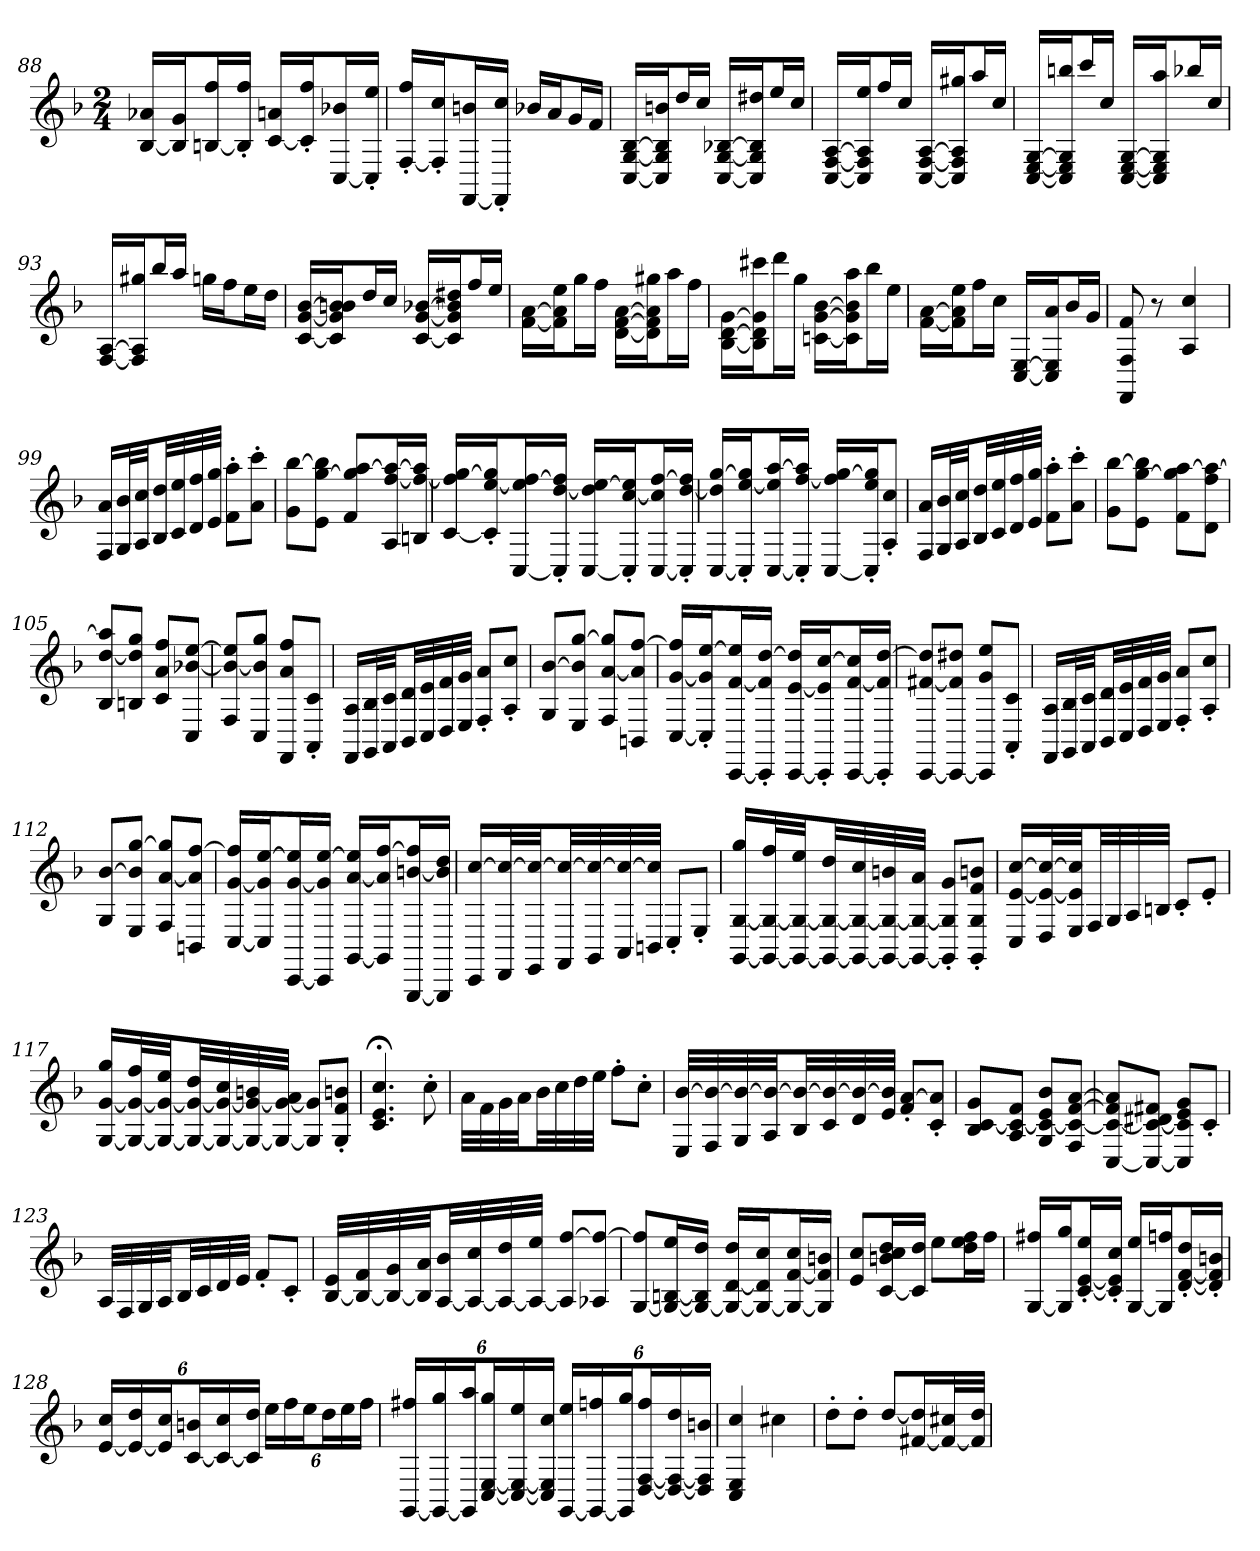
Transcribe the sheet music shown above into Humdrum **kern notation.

**kern
*part1
*staff1
*clefG2
*k[b-]
*F:
*M2/4
=88
[16B- 16a-XLL
16B-] 16gJ
[16Bn 16ffL
16B]' 16ff'JJ
[16c 16anLL
16c]' 16ff'J
[16C 16b-XL
16C]' 16ee'JJ
=89
[16F' 16ff'LL
16F]' 16cc'J
[16FF 16bnL
16FF]' 16cc'JJ
16b-XLL
16aJ
16gL
16fJJ
=90
[16C [16G [16B-LL
16C] 16G] 16B-] 16bnJ
16ddL
16ccJJ
[16C [16G [16B-XLL
16C] 16G] 16B-] 16dd#XJ
16eeL
16ccJJ
=91
[16C [16F [16ALL
16C] 16F] 16A] 16eeJ
16ffL
16ccJJ
[16C [16F [16ALL
16C] 16F] 16A] 16gg#XJ
16aaL
16ccJJ
=92
[16C [16E [16GLL
16C] 16E] 16G] 16bbnJ
16cccL
16ccJJ
[16C [16E [16GLL
16C] 16E] 16G] 16aaJ
16bb-XL
16ccJJ
=93
[16F [16ALL
16F] 16A] 16gg#XJ
16bb-L
16aaJJ
16ggnLL
16ffJ
16eeL
16ddJJ
=94
[16c [16g [16b-LL
16c] 16g] 16b-] 16bnJ
16ddL
16ccJJ
[16c [16g [16b-XLL
16c] 16g] 16b-] 16dd#XJ
16ffL
16eeJJ
=95
[16f [16aLL
16f] 16a] 16eeJ
16ggL
16ffJJ
[16d [16f [16aLL
16d] 16f] 16a] 16gg#XJ
16aaL
16ffJJ
=96
[16B- [16d [16gLL
16B-] 16d] 16g] 16ccc#XJ
16dddL
16ggJJ
[16cn [16g [16b-LL
16c] 16g] 16b-] 16aaJ
16bb-L
16eeJJ
=97
[16f [16aLL
16f] 16a] 16eeJ
16ffL
16ccJJ
[16C [16ELL
16C] 16E] 16aJ
16b-L
16gJJ
=98
8FF 8F 8f
8r
4A 4cc
=99
16F 16aLL
32G 32b-L
32A 32ccJJ
32B- 32ddLL
32c 32ee
32d 32ff
32e 32ggJJJ
8f' 8aa'L
8a' 8ccc'J
=100
8g [8bb-L
8e [8gg 8bb-]J
8f 8gg] [8aaL
16A [16ff 16aa_L
16Bn 16ff_ 16aa]JJ
=101
[16c 16ff] [16ggLL
16c]' [16ee' 16gg]'J
[16C 16ee] [16ffL
16C]' [16dd' 16ff]'JJ
[16C 16dd] [16eeLL
16C]' [16cc' 16ee]'J
[16C 16cc] [16ffL
16C]' [16dd' 16ff]'JJ
=102
[16C 16dd] [16ggLL
16C]' [16ee' 16gg]'J
[16C 16ee] [16aaL
16C]' [16ff' 16aa]'JJ
[16C 16ff] [16ggLL
16C]' 16ee' 16gg]'J
8A' 8cc'J
=103
16F 16aLL
32G 32b-L
32A 32ccJJ
32B- 32ddLL
32c 32ee
32d 32ff
32e 32ggJJJ
8f' 8aa'L
8a' 8ccc'J
=104
8g [8bb-L
8e [8gg 8bb-]J
8f 8gg] [8aaL
8d 8ff 8aa_J
=105
8B- [8dd 8aa]L
8Bn 8dd] 8ggJ
8c 8a 8ffL
8C [8b-X [8eeJ
=106
8F 8b-_ 8ee]L
8C 8b-] 8ggJ
8FF 8a 8ffL
8AA' 8c'J
=107
16FF 16ALL
32GG 32B-L
32AA 32cJJ
32BB- 32dLL
32C 32e
32D 32f
32E 32gJJJ
8F' 8a'L
8A' 8cc'J
=108
8G [8b-L
8E 8b-] [8ggJ
8F [8a 8gg]L
8BBn 8a] [8ffJ
=109
[16C [16g 16ff]LL
16C]' 16g]' [16ee'J
[16CC [16f 16ee]L
16CC]' 16f]' [16dd'JJ
[16CC [16e 16dd]LL
16CC]' 16e]' [16cc'J
[16CC [16f 16cc]L
16CC]' 16f]' [16dd'JJ
=110
[8CC [8f#X 8dd]L
8CC_ 8f#] 8dd#XJ
8CC] 8g 8eeL
8AA' 8c'J
=111
16FF 16ALL
32GG 32B-L
32AA 32cJJ
32BB- 32dLL
32C 32e
32D 32f
32E 32gJJJ
8F' 8a'L
8A' 8cc'J
=112
8G [8b-L
8E 8b-] [8ggJ
8F [8a 8gg]L
8BBn 8a] [8ffJ
=113
[16C [16g 16ff]LL
16C] 16g] [16eeJ
[16CC [16g 16ee]L
16CC] 16g] [16eeJJ
[16GG [16a 16ee]LL
16GG] 16a] [16ffJ
[16GGG [16bn 16ff]L
16GGG] 16b] 16ddJJ
=114
16CC [16ccLL
32DD 32cc_L
32EE 32cc_JJ
32FF 32cc_LL
32GG 32cc_
32AA 32cc_
32BBn 32cc]JJJ
8C'L
8E'J
=115
[16GG [16G 16ggLL
32GG_ 32G_ 32ffL
32GG_ 32G_ 32eeJJ
32GG_ 32G_ 32ddLL
32GG_ 32G_ 32cc
32GG_ 32G_ 32bn
32GG_ 32G_ 32aJJJ
8GG]' 8G]' 8g'L
8GG' 8G' 8f' 8bn'J
=116
16C [16e [16ccLL
32D 32e_ 32cc_L
32E 32e] 32cc]JJ
32FLL
32G
32A
32BnJJJ
8c'L
8e'J
=117
[16G [16g 16ggLL
32G_ 32g_ 32ffL
32G_ 32g_ 32eeJJ
32G_ 32g_ 32ddLL
32G_ 32g_ 32cc
32G_ 32g_ 32bn
32G_ 32g_ 32aJJJ
8G] 8g]L
8G' 8f' 8bn'J
=118
4.c;< 4.e;< 4.cc;<
8cc'
=119
32aLLL
32f
32g
32aJJ
32b-LL
32cc
32dd
32eeJJJ
8ff'L
8cc'J
=120
32E [32b-LLL
32F 32b-_
32G 32b-_
32A 32b-_JJ
32B- 32b-_LL
32c 32b-_
32d 32b-_
32e 32b-]JJJ
8f' [8a'L
8c' 8a]'J
=121
8B- [8c 8gL
8A 8c_ 8fJ
8G 8c_ 8e 8b-L
8F 8c_ [8f [8aJ
=122
[8C 8c_ 8f] 8a]L
8C_ 8c_ 8d#X 8f#XJ
8C] 8c] 8e 8gL
8c'J
=123
32ALLL
32F
32G
32AJJ
32B-LL
32c
32d
32eJJJ
8f'L
8c'J
=124
[32B- 32eLLL
32B-_ 32f
32B-_ 32g
32B-] 32aJJ
[32A 32b-LL
32A_ 32cc
32A_ 32dd
32A_ 32eeJJJ
8A] [8ffL
8A-X 8ff_J
=125
[8G 8ff]L
16G_ [16Bn 16eeL
16G_ 16B] 16ddJJ
16G_ [16d 16ddLL
16G_ 16d] 16ccJ
16G_ [16f 16ccL
16G] 16f] 16bnJJ
=126
8e 8ccL
[16c 16bn 16cc 16ddL
16c] 16ddJJ
8eeL
16dd 16ee 16ffL
16ffJJ
=127
[16G 16ff#XLL
16G] 16ggJ
[16c' [16e' 16ee'L
16c]' 16e]' 16cc'JJ
[16G 16eeLL
16G] 16ffnJ
[16d' [16f' 16dd'L
16d]' 16f]' 16bn'JJ
=128
[24e 24ccLL
24e_ 24dd
24e] 24ccJ
[24c 24bnL
24c_ 24cc
24c] 24ddJJ
24eeLL
24ff
24eeJ
24ddL
24ee
24ffJJ
=129
[24GG 24ff#XLL
24GG_ 24gg
24GG] 24aaJ
[24C [24E 24ggL
24C_ 24E_ 24ee
24C] 24E] 24ccJJ
[24GG 24eeLL
24GG_ 24ffn
24GG] 24ggJ
[24D [24F 24ffL
24D_ 24F_ 24dd
24D] 24F] 24bnJJ
=130
4C 4E 4cc
4cc#X
=131
8dd'L
8dd'J
[8ddL
[16f#X 16dd]L
32f#_ 32cc#XL
32f#] 32ddJJJ
=
*-
